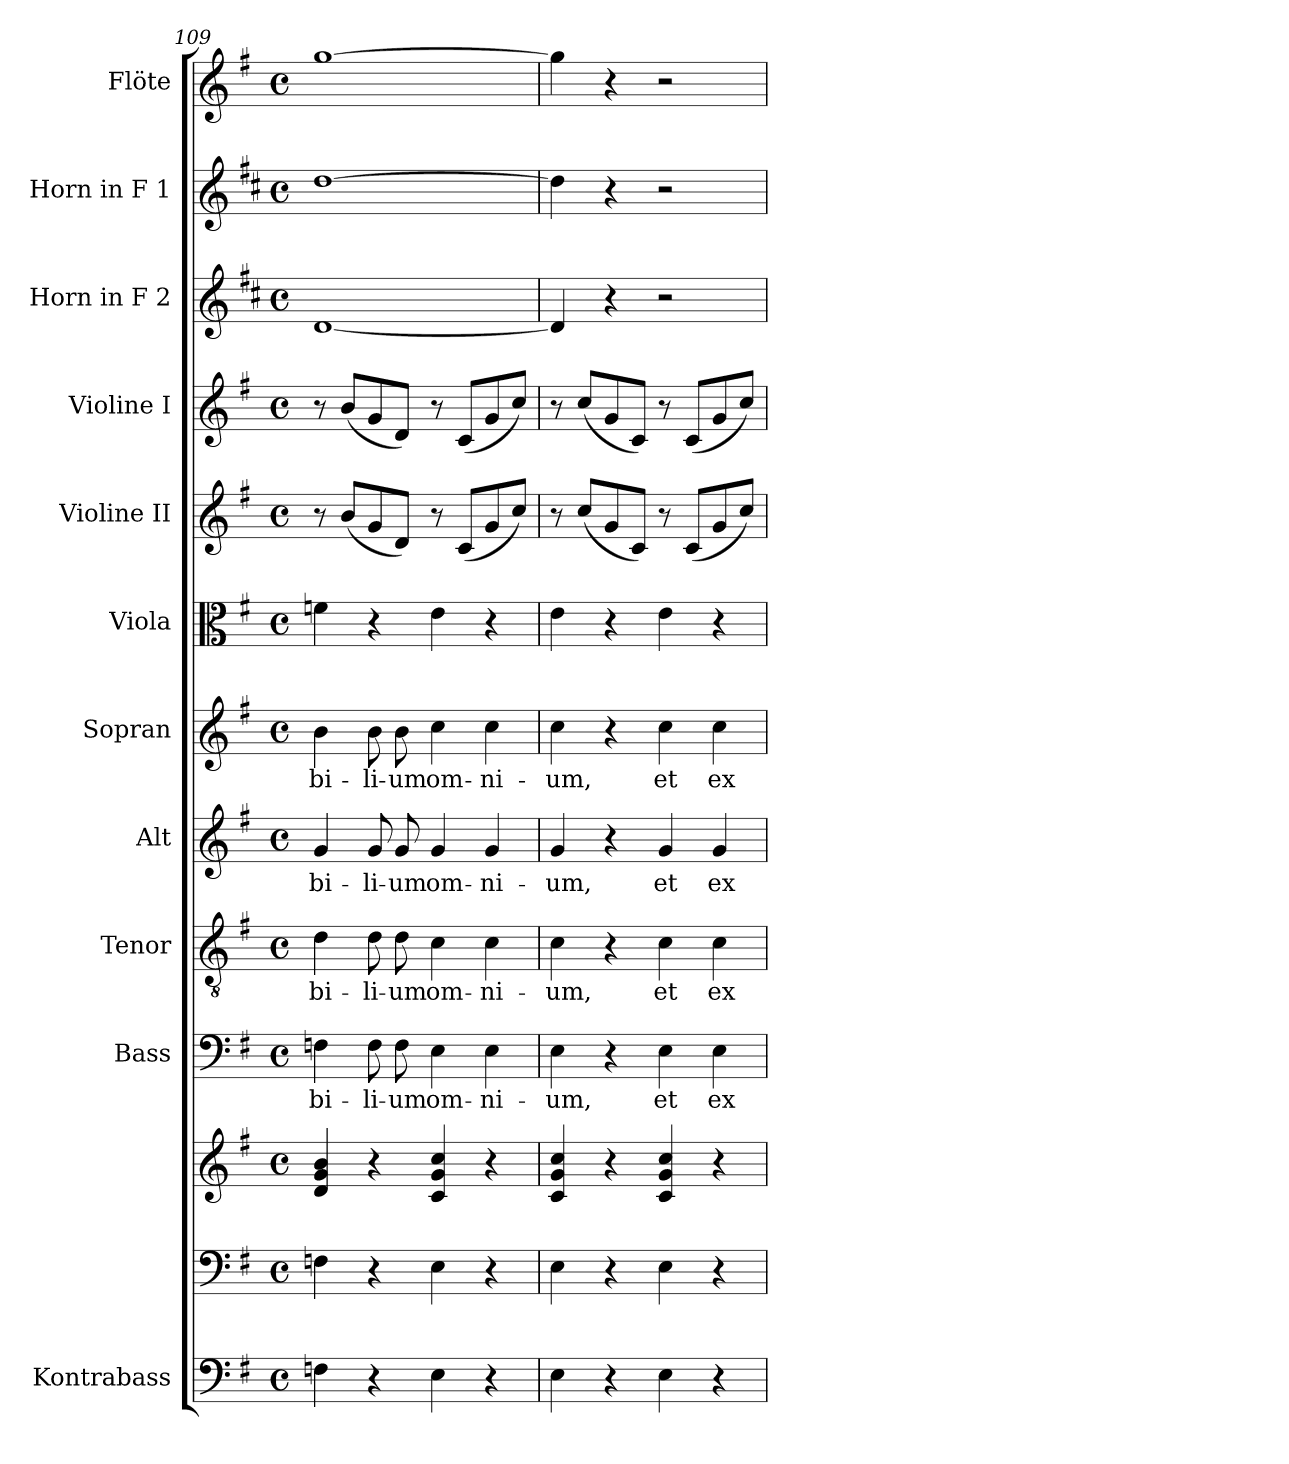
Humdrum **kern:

**kern	**kern	**kern	**kern	**text	**kern	**text	**kern	**text	**kern	**text	**kern	**kern	**kern	**kern	**kern	**kern
*part12	*part11	*part11	*part10	*part10	*part9	*part9	*part8	*part8	*part7	*part7	*part6	*part5	*part4	*part3	*part2	*part1
*staff13	*staff12	*staff11	*staff10	*staff10	*staff9	*staff9	*staff8	*staff8	*staff7	*staff7	*staff6	*staff5	*staff4	*staff3	*staff2	*staff1
*I"Kontrabass	*	*	*I"Bass	*	*I"Tenor	*	*I"Alt	*	*I"Sopran	*	*I"Viola	*I"Violine II	*I"Violine I	*I"Horn in F 2	*I"Horn in F 1	*I"Flöte
*I'Kb.	*	*	*I'B.	*	*I'T.	*	*I'A.	*	*I'S.	*	*I'Vla.	*I'Vl. II	*I'Vl. I	*	*	*I'Fl.
*clefF4	*clefF4	*clefG2	*clefF4	*	*clefGv2	*	*clefG2	*	*clefG2	*	*clefC3	*clefG2	*clefG2	*clefG2	*clefG2	*clefG2
*ITrd7c12	*	*	*	*	*	*	*	*	*	*	*	*	*	*ITrd4c7	*ITrd4c7	*
*k[f#]	*k[f#]	*k[f#]	*k[f#]	*	*k[f#]	*	*k[f#]	*	*k[f#]	*	*k[f#]	*k[f#]	*k[f#]	*k[f#]	*k[f#]	*k[f#]
*G:	*G:	*G:	*G:	*	*G:	*	*G:	*	*G:	*	*G:	*G:	*G:	*G:	*G:	*G:
*M4/4	*M4/4	*M4/4	*M4/4	*	*M4/4	*	*M4/4	*	*M4/4	*	*M4/4	*M4/4	*M4/4	*M4/4	*M4/4	*M4/4
*met(c)	*met(c)	*met(c)	*met(c)	*	*met(c)	*	*met(c)	*	*met(c)	*	*met(c)	*met(c)	*met(c)	*met(c)	*met(c)	*met(c)
=109	=109	=109	=109	=109	=109	=109	=109	=109	=109	=109	=109	=109	=109	=109	=109	=109
!	!	!	!	!LO:LY:b	!	!LO:LY:b	!	!LO:LY:b	!	!LO:LY:b	!	!	!	!	!	!
4FFn\	4Fn\	4d/ 4g/ 4b/	4Fn\	-bi-	4d\	-bi-	4g/	-bi-	4b\	-bi-	4fn\	8r	8r	[1G	[1g	[1gg
.	.	.	.	.	.	.	.	.	.	.	.	(<8b/L	(<8b/L	.	.	.
!	!	!	!	!LO:LY:b	!	!LO:LY:b	!	!LO:LY:b	!	!LO:LY:b	!	!	!	!	!	!
4r	4r	4r	8F\	-li-	8d\	-li-	8g/	-li-	8b\	-li-	4r	8g/	8g/	.	.	.
!	!	!	!	!LO:LY:b	!	!LO:LY:b	!	!LO:LY:b	!	!LO:LY:b	!	!	!	!	!	!
.	.	.	8F\	-um	8d\	-um	8g/	-um	8b\	-um	.	8d/J)	8d/J)	.	.	.
!	!	!	!	!LO:LY:b	!	!LO:LY:b	!	!LO:LY:b	!	!LO:LY:b	!	!	!	!	!	!
4EE\	4E\	4c/ 4g/ 4cc/	4E\	om-	4c\	om-	4g/	om-	4cc\	om-	4e\	8r	8r	.	.	.
.	.	.	.	.	.	.	.	.	.	.	.	(<8c/L	(<8c/L	.	.	.
!	!	!	!	!LO:LY:b	!	!LO:LY:b	!	!LO:LY:b	!	!LO:LY:b	!	!	!	!	!	!
4r	4r	4r	4E\	-ni-	4c\	-ni-	4g/	-ni-	4cc\	-ni-	4r	8g/	8g/	.	.	.
.	.	.	.	.	.	.	.	.	.	.	.	8cc/J)	8cc/J)	.	.	.
!!LO:PB:g=z
=110	=110	=110	=110	=110	=110	=110	=110	=110	=110	=110	=110	=110	=110	=110	=110	=110
!	!	!	!	!LO:LY:b	!	!LO:LY:b	!	!LO:LY:b	!	!LO:LY:b	!	!	!	!	!	!
4EE\	4E\	4c/ 4g/ 4cc/	4E\	-um,	4c\	-um,	4g/	-um,	4cc\	-um,	4e\	8r	8r	4G/]	4g\]	4gg\]
.	.	.	.	.	.	.	.	.	.	.	.	(<8cc/L	(<8cc/L	.	.	.
4r	4r	4r	4r	.	4r	.	4r	.	4r	.	4r	8g/	8g/	4r	4r	4r
.	.	.	.	.	.	.	.	.	.	.	.	8c/J)	8c/J)	.	.	.
!	!	!	!	!LO:LY:b	!	!LO:LY:b	!	!LO:LY:b	!	!LO:LY:b	!	!	!	!	!	!
4EE\	4E\	4c/ 4g/ 4cc/	4E\	et	4c\	et	4g/	et	4cc\	et	4e\	8r	8r	2r	2r	2r
.	.	.	.	.	.	.	.	.	.	.	.	(<8c/L	(<8c/L	.	.	.
!	!	!	!	!LO:LY:b	!	!LO:LY:b	!	!LO:LY:b	!	!LO:LY:b	!	!	!	!	!	!
4r	4r	4r	4E\	ex	4c\	ex	4g/	ex	4cc\	ex	4r	8g/	8g/	.	.	.
.	.	.	.	.	.	.	.	.	.	.	.	8cc/J)	8cc/J)	.	.	.
=	=	=	=	=	=	=	=	=	=	=	=	=	=	=	=	=
*-	*-	*-	*-	*-	*-	*-	*-	*-	*-	*-	*-	*-	*-	*-	*-	*-
